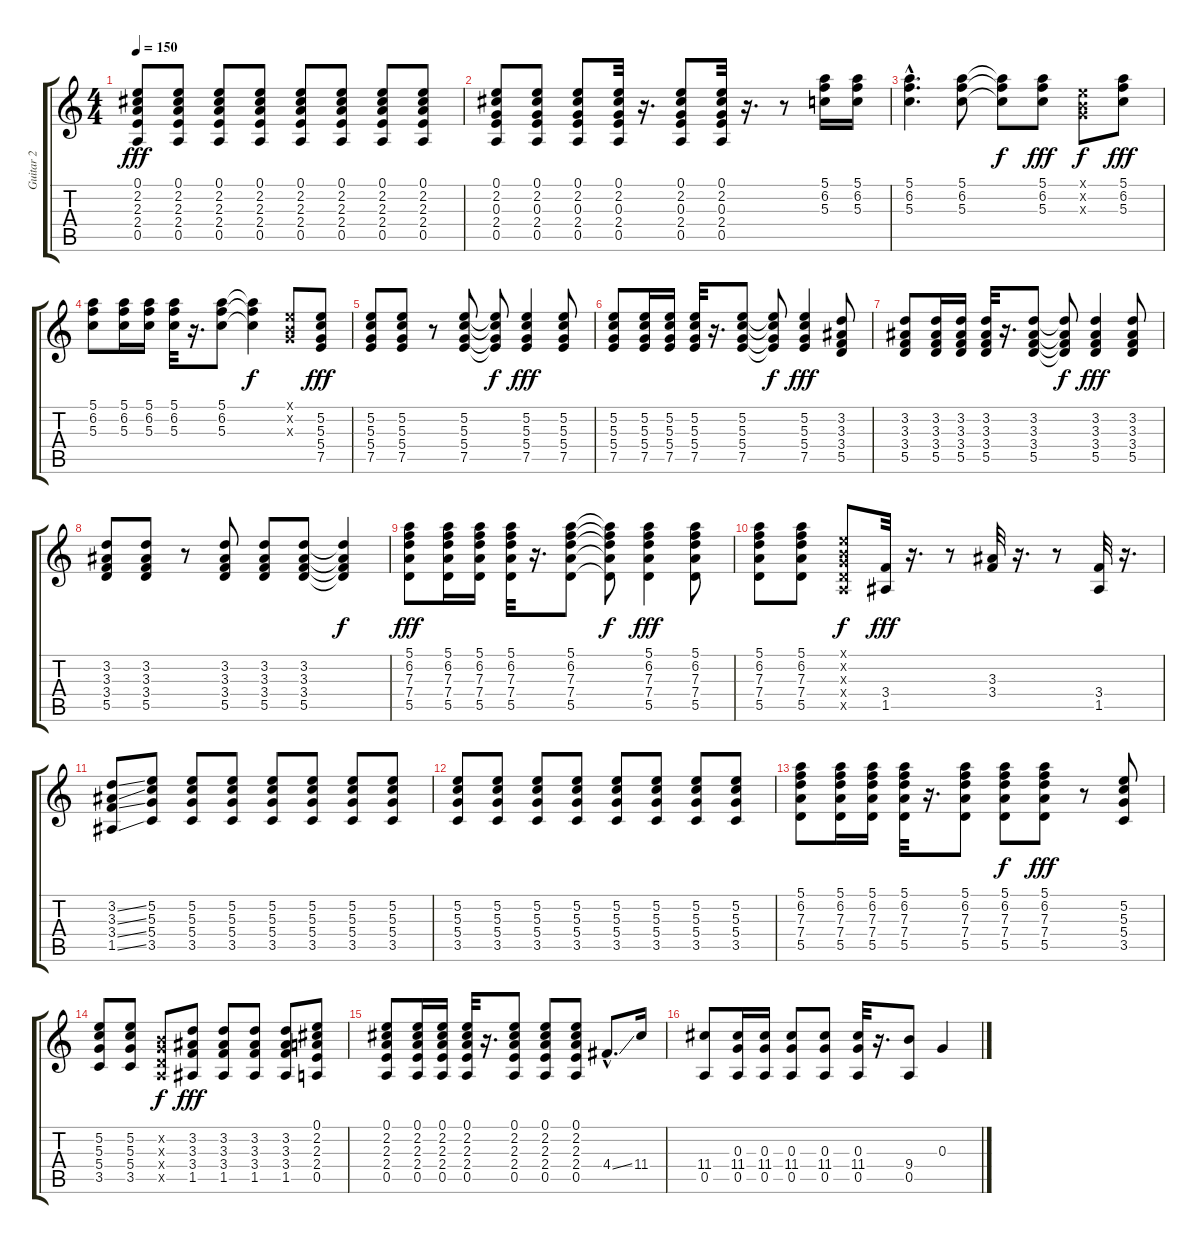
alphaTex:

\track ("Guitar 2" "Guitar 2") {instrument electricguitarjazz}
\staff {score tabs}
\tuning (E4 B3 G3 D3 A2 E2) {hide}
\ts (4 4)
\tempo 150
\clef g2
\ks c
(0.1 2.2 2.3 2.4 0.5).8{dy fff} (0.1 2.2 2.3 2.4 0.5).8 (0.1 2.2 2.3 2.4 0.5).8 (0.1 2.2 2.3 2.4 0.5).8 (0.1 2.2 2.3 2.4 0.5).8 (0.1 2.2 2.3 2.4 0.5).8 (0.1 2.2 2.3 2.4 0.5).8 (0.1 2.2 2.3 2.4 0.5).8 |
(0.1 2.2 0.3 2.4 0.5).8 (0.1 2.2 0.3 2.4 0.5).8 (0.1 2.2 0.3 2.4 0.5).8 (0.1 2.2 0.3 2.4 0.5).32 r.16{d} (0.1 2.2 0.3 2.4 0.5).8 (0.1 2.2 0.3 2.4 0.5).32 r.16{d} r.8 (5.1 6.2 5.3).16 (5.1 6.2 5.3).16 |
(5.1{hac} 6.2{hac} 5.3{hac}).4{d} (5.1 6.2 5.3).8 (5.1{t} 6.2{t} 5.3{t}).8{dy f} (5.1 6.2 5.3).8{dy fff} (0.1{x} 0.2{x} 0.3{x}).8{dy f} (5.1 6.2 5.3).8{dy fff} |
(5.1 6.2 5.3).8 (5.1 6.2 5.3).16 (5.1 6.2 5.3).16 (5.1 6.2 5.3).32 r.16{d} (5.1 6.2 5.3).8 (5.1{t} 6.2{t} 5.3{t}).4{dy f} (0.1{x} 0.2{x} 0.3{x}).8 (5.2 5.3 5.4 7.5).8{dy fff} |
(5.2 5.3 5.4 7.5).8 (5.2 5.3 5.4 7.5).8 r.8 (5.2 5.3 5.4 7.5).8 (5.2{t} 5.3{t} 5.4{t} 7.5{t}).8{dy f} (5.2 5.3 5.4 7.5).4{dy fff} (5.2 5.3 5.4 7.5).8 |
(5.2 5.3 5.4 7.5).8 (5.2 5.3 5.4 7.5).16 (5.2 5.3 5.4 7.5).16 (5.2 5.3 5.4 7.5).32 r.16{d} (5.2 5.3 5.4 7.5).8 (5.2{t} 5.3{t} 5.4{t} 7.5{t}).8{dy f} (5.2 5.3 5.4 7.5).4{dy fff} (3.2 3.3 3.4 5.5).8 |
(3.2 3.3 3.4 5.5).8 (3.2 3.3 3.4 5.5).16 (3.2 3.3 3.4 5.5).16 (3.2 3.3 3.4 5.5).32 r.16{d} (3.2 3.3 3.4 5.5).8 (3.2{t} 3.3{t} 3.4{t} 5.5{t}).8{dy f} (3.2 3.3 3.4 5.5).4{dy fff} (3.2 3.3 3.4 5.5).8 |
(3.2 3.3 3.4 5.5).8 (3.2 3.3 3.4 5.5).8 r.8 (3.2 3.3 3.4 5.5).8 (3.2 3.3 3.4 5.5).8 (3.2 3.3 3.4 5.5).8 (3.2{t} 3.3{t} 3.4{t} 5.5{t}).4{dy f} |
(5.1 6.2 7.3 7.4 5.5).8{dy fff} (5.1 6.2 7.3 7.4 5.5).16 (5.1 6.2 7.3 7.4 5.5).16 (5.1 6.2 7.3 7.4 5.5).32 r.16{d} (5.1 6.2 7.3 7.4 5.5).8 (5.1{t} 6.2{t} 7.3{t} 7.4{t} 5.5{t}).8{dy f} (5.1 6.2 7.3 7.4 5.5).4{dy fff} (5.1 6.2 7.3 7.4 5.5).8 |
(5.1 6.2 7.3 7.4 5.5).8 (5.1 6.2 7.3 7.4 5.5).8 (0.1{x} 0.2{x} 0.3{x} 0.4{x} 0.5{x}).8{dy f} (3.4 1.5).32{dy fff} r.16{d} r.8 (3.3 3.4).32 r.16{d} r.8 (3.4 1.5).32 r.16{d} |
(3.2{ss} 3.3{ss} 3.4{ss} 1.5{ss}).8 (5.2 5.3 5.4 3.5).8 (5.2 5.3 5.4 3.5).8 (5.2 5.3 5.4 3.5).8 (5.2 5.3 5.4 3.5).8 (5.2 5.3 5.4 3.5).8 (5.2 5.3 5.4 3.5).8 (5.2 5.3 5.4 3.5).8 |
(5.2 5.3 5.4 3.5).8 (5.2 5.3 5.4 3.5).8 (5.2 5.3 5.4 3.5).8 (5.2 5.3 5.4 3.5).8 (5.2 5.3 5.4 3.5).8 (5.2 5.3 5.4 3.5).8 (5.2 5.3 5.4 3.5).8 (5.2 5.3 5.4 3.5).8 |
(5.1 6.2 7.3 7.4 5.5).8 (5.1 6.2 7.3 7.4 5.5).16 (5.1 6.2 7.3 7.4 5.5).16 (5.1 6.2 7.3 7.4 5.5).32 r.16{d} (5.1 6.2 7.3 7.4 5.5).8 (5.1 6.2 7.3 7.4 5.5).8{dy f} (5.1 6.2 7.3 7.4 5.5).8{dy fff} r.8 (5.2 5.3 5.4 3.5).8 |
(5.2 5.3 5.4 3.5).8 (5.2 5.3 5.4 3.5).8 (0.2{x} 0.3{x} 0.4{x} 0.5{x}).8{dy f} (3.2 3.3 3.4 1.5).8{dy fff} (3.2 3.3 3.4 1.5).8 (3.2 3.3 3.4 1.5).8 (3.2 3.3 3.4 1.5).8 (0.1 2.2 2.3 2.4 0.5).8 |
(0.1 2.2 2.3 2.4 0.5).8 (0.1 2.2 2.3 2.4 0.5).16 (0.1 2.2 2.3 2.4 0.5).16 (0.1 2.2 2.3 2.4 0.5).32 r.16{d} (0.1 2.2 2.3 2.4 0.5).8 (0.1 2.2 2.3 2.4 0.5).8 (0.1 2.2 2.3 2.4 0.5).8 4.4{ss hac}.8{d} 11.4.16 |
(11.4 0.5).8 (0.3 11.4 0.5).16 (0.3 11.4 0.5).16 (0.3 11.4 0.5).8 (0.3 11.4 0.5).8 (0.3 11.4 0.5).32 r.16{d} (9.4 0.5).8 0.3.4
